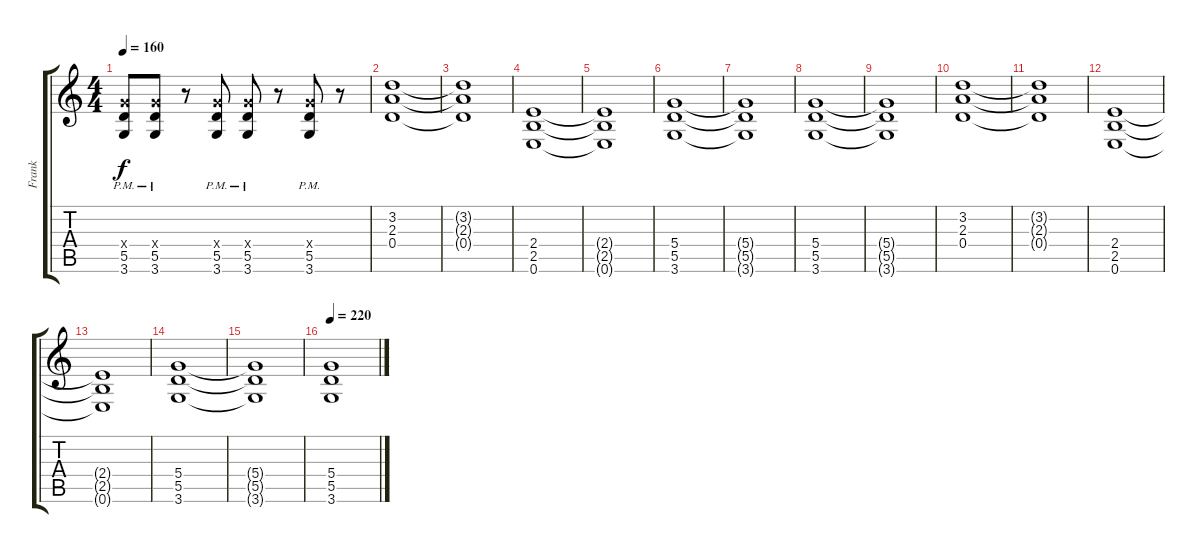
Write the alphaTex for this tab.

\track ("Frank" "Frank") {instrument distortionguitar}
\staff {score tabs}
\tuning (E4 B3 G3 D3 A2 E2) {hide}
\ts (4 4)
\tempo 160
\clef g2
\ks c
(5.4{pm x} 5.5{pm} 3.6{pm}).8{dy f} (5.4{pm x} 5.5{pm} 3.6{pm}).8 r.8 (5.4{pm x} 5.5{pm} 3.6{pm}).8 (5.4{pm x} 5.5{pm} 3.6{pm}).8 r.8 (5.4{pm x} 5.5{pm} 3.6{pm}).8 r.8 |
(3.2 2.3 0.4).1 |
(3.2{t} 2.3{t} 0.4{t}).1 |
(2.4 2.5 0.6).1 |
(2.4{t} 2.5{t} 0.6{t}).1 |
(5.4 5.5 3.6).1 |
(5.4{t} 5.5{t} 3.6{t}).1 |
(5.4 5.5 3.6).1 |
(5.4{t} 5.5{t} 3.6{t}).1 |
(3.2 2.3 0.4).1 |
(3.2{t} 2.3{t} 0.4{t}).1 |
(2.4 2.5 0.6).1 |
(2.4{t} 2.5{t} 0.6{t}).1 |
(5.4 5.5 3.6).1 |
(5.4{t} 5.5{t} 3.6{t}).1 |
\tempo 220
(5.4 5.5 3.6).1
